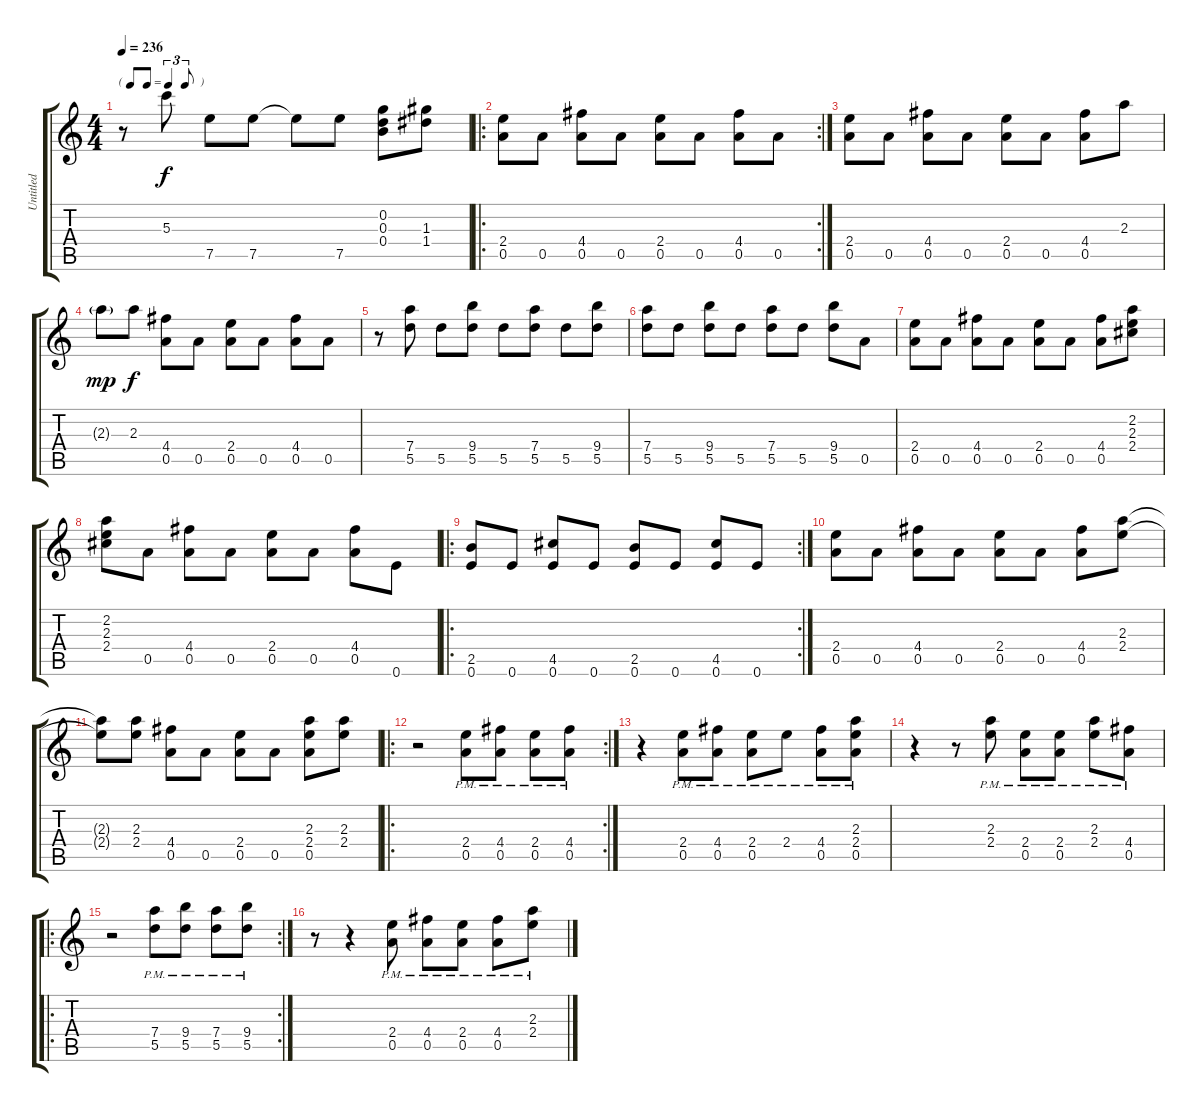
\track ("Untitled" "Untitled") {instrument distortionguitar}
\staff {score tabs}
\tuning (E4 B3 G4 D4 A3 E3) {hide}
\ts (4 4)
\tf triplet8th
\tempo 236
\clef g2
\ks c
r.8{dy f} 5.3.8 7.5.8 7.5.8 7.5{t}.8 7.5.8 (0.2 0.3 0.4).8 (1.3 1.4).8 |
\ro
\rc 2
(2.4 0.5).8 0.5.8 (4.4 0.5).8 0.5.8 (2.4 0.5).8 0.5.8 (4.4 0.5).8 0.5.8 |
(2.4 0.5).8 0.5.8 (4.4 0.5).8 0.5.8 (2.4 0.5).8 0.5.8 (4.4 0.5).8 2.3.8 |
2.3{g}.8{dy mp} 2.3.8{dy f} (4.4 0.5).8 0.5.8 (2.4 0.5).8 0.5.8 (4.4 0.5).8 0.5.8 |
r.8 (7.4 5.5).8 5.5.8 (9.4 5.5).8 5.5.8 (7.4 5.5).8 5.5.8 (9.4 5.5).8 |
(7.4 5.5).8 5.5.8 (9.4 5.5).8 5.5.8 (7.4 5.5).8 5.5.8 (9.4 5.5).8 0.5.8 |
(2.4 0.5).8 0.5.8 (4.4 0.5).8 0.5.8 (2.4 0.5).8 0.5.8 (4.4 0.5).8 (2.2 2.3 2.4).8 |
(2.2 2.3 2.4).8 0.5.8 (4.4 0.5).8 0.5.8 (2.4 0.5).8 0.5.8 (4.4 0.5).8 0.6.8 |
\ro
\rc 2
(2.5 0.6).8 0.6.8 (4.5 0.6).8 0.6.8 (2.5 0.6).8 0.6.8 (4.5 0.6).8 0.6.8 |
(2.4 0.5).8 0.5.8 (4.4 0.5).8 0.5.8 (2.4 0.5).8 0.5.8 (4.4 0.5).8 (2.3 2.4).8 |
(2.3{t} 2.4{t}).8 (2.3 2.4).8 (4.4 0.5).8 0.5.8 (2.4 0.5).8 0.5.8 (2.3 2.4 0.5).8 (2.3 2.4).8 |
\ro
\rc 2
r.2 (2.4{pm} 0.5{pm}).8 (4.4{pm} 0.5{pm}).8 (2.4{pm} 0.5{pm}).8 (4.4{pm} 0.5{pm}).8 |
r.4 (2.4{pm} 0.5{pm}).8 (4.4{pm} 0.5{pm}).8 (2.4{pm} 0.5{pm}).8 2.4{pm}.8 (4.4{pm} 0.5{pm}).8 (2.3{pm} 2.4{pm} 0.5{pm}).8 |
r.4 r.8 (2.3{pm} 2.4{pm}).8 (2.4{pm} 0.5{pm}).8 (2.4{pm} 0.5{pm}).8 (2.3{pm} 2.4{pm}).8 (4.4{pm} 0.5{pm}).8 |
\ro
\rc 2
r.2 (7.4{pm} 5.5{pm}).8 (9.4{pm} 5.5{pm}).8 (7.4{pm} 5.5{pm}).8 (9.4{pm} 5.5{pm}).8 |
r.8 r.4 (2.4{pm} 0.5{pm}).8 (4.4{pm} 0.5{pm}).8 (2.4{pm} 0.5{pm}).8 (4.4{pm} 0.5{pm}).8 (2.3{pm} 2.4{pm}).8
